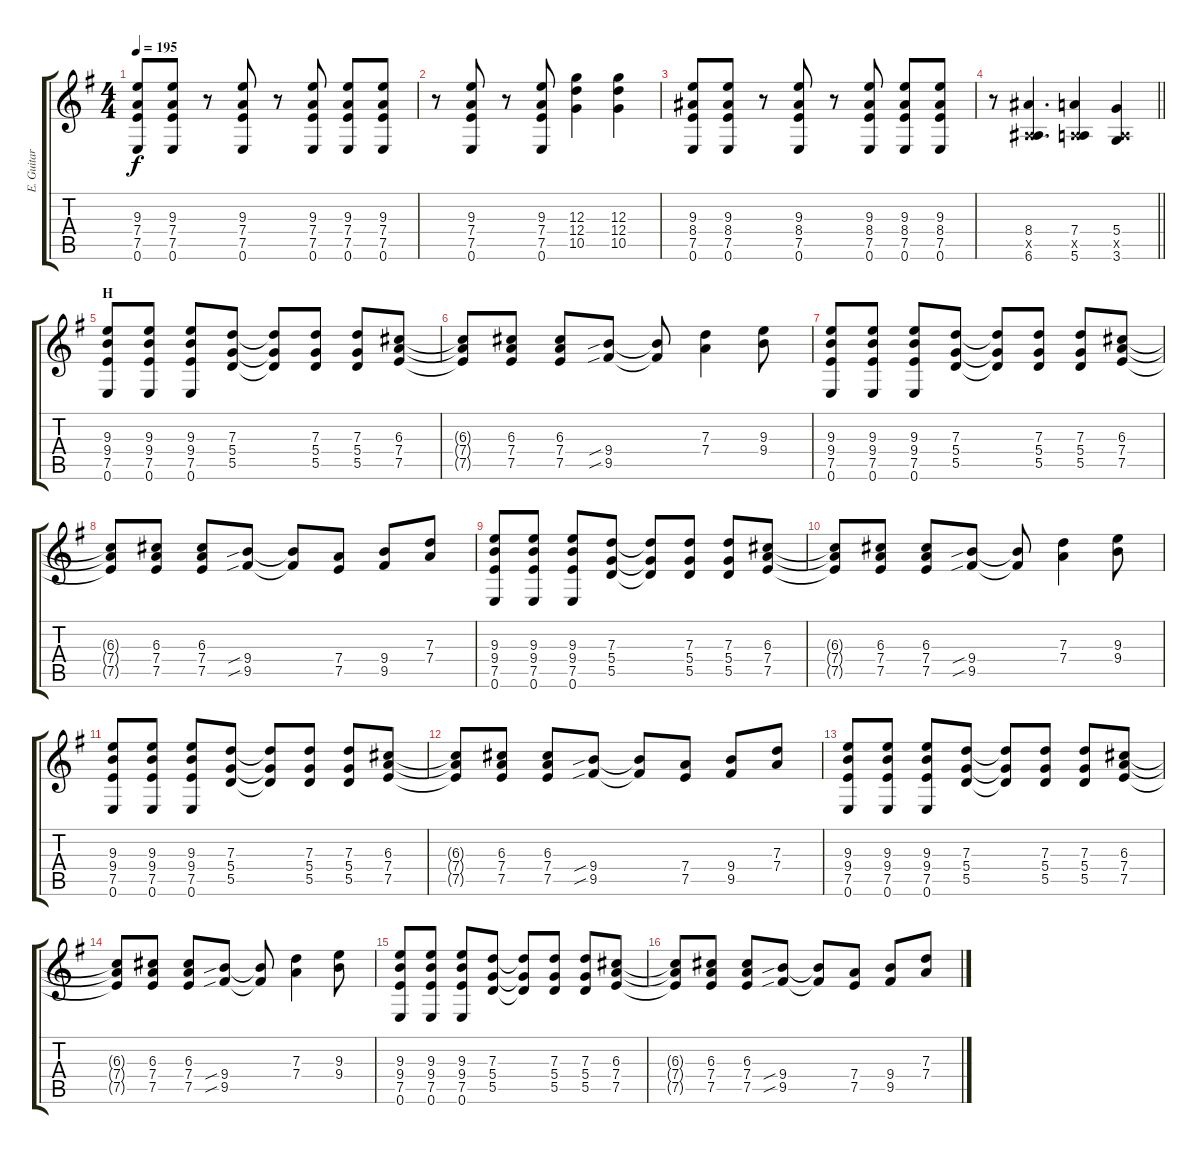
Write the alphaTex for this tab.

\track ("E. Guitar I" "E. Guitar ") {instrument overdrivenguitar}
\staff {score tabs}
\tuning (E4 B3 G3 D3 A2 E2) {hide}
\ts (4 4)
\tempo 195
\clef g2
\ks g
(9.3 7.4 7.5 0.6).8{dy f} (9.3 7.4 7.5 0.6).8 r.8 (9.3 7.4 7.5 0.6).8 r.8 (9.3 7.4 7.5 0.6).8 (9.3 7.4 7.5 0.6).8 (9.3 7.4 7.5 0.6).8 |
r.8 (9.3 7.4 7.5 0.6).8 r.8 (9.3 7.4 7.5 0.6).8 (12.3 12.4 10.5).4 (12.3 12.4 10.5).4 |
(9.3 8.4 7.5 0.6).8 (9.3 8.4 7.5 0.6).8 r.8 (9.3 8.4 7.5 0.6).8 r.8 (9.3 8.4 7.5 0.6).8 (9.3 8.4 7.5 0.6).8 (9.3 8.4 7.5 0.6).8 |
\barLineRight lightlight
r.8 (8.4 0.5{x} 6.6).4{d} (7.4 0.5{x} 5.6).4 (5.4 0.5{x} 3.6).4 |
\section ("" "H")
(9.3 9.4 7.5 0.6).8 (9.3 9.4 7.5 0.6).8 (9.3 9.4 7.5 0.6).8 (7.3 5.4 5.5).8 (7.3{t} 5.4{t} 5.5{t}).8 (7.3 5.4 5.5).8 (7.3 5.4 5.5).8 (6.3 7.4 7.5).8 |
(6.3{t} 7.4{t} 7.5{t}).8 (6.3 7.4 7.5).8 (6.3 7.4 7.5).8 (9.4{sib} 9.5{sib}).8 (9.4{t} 9.5{t}).8 (7.3 7.4).4 (9.3 9.4).8 |
(9.3 9.4 7.5 0.6).8 (9.3 9.4 7.5 0.6).8 (9.3 9.4 7.5 0.6).8 (7.3 5.4 5.5).8 (7.3{t} 5.4{t} 5.5{t}).8 (7.3 5.4 5.5).8 (7.3 5.4 5.5).8 (6.3 7.4 7.5).8 |
(6.3{t} 7.4{t} 7.5{t}).8 (6.3 7.4 7.5).8 (6.3 7.4 7.5).8 (9.4{sib} 9.5{sib}).8 (9.4{t} 9.5{t}).8 (7.4 7.5).8 (9.4 9.5).8 (7.3 7.4).8 |
(9.3 9.4 7.5 0.6).8 (9.3 9.4 7.5 0.6).8 (9.3 9.4 7.5 0.6).8 (7.3 5.4 5.5).8 (7.3{t} 5.4{t} 5.5{t}).8 (7.3 5.4 5.5).8 (7.3 5.4 5.5).8 (6.3 7.4 7.5).8 |
(6.3{t} 7.4{t} 7.5{t}).8 (6.3 7.4 7.5).8 (6.3 7.4 7.5).8 (9.4{sib} 9.5{sib}).8 (9.4{t} 9.5{t}).8 (7.3 7.4).4 (9.3 9.4).8 |
(9.3 9.4 7.5 0.6).8 (9.3 9.4 7.5 0.6).8 (9.3 9.4 7.5 0.6).8 (7.3 5.4 5.5).8 (7.3{t} 5.4{t} 5.5{t}).8 (7.3 5.4 5.5).8 (7.3 5.4 5.5).8 (6.3 7.4 7.5).8 |
(6.3{t} 7.4{t} 7.5{t}).8 (6.3 7.4 7.5).8 (6.3 7.4 7.5).8 (9.4{sib} 9.5{sib}).8 (9.4{t} 9.5{t}).8 (7.4 7.5).8 (9.4 9.5).8 (7.3 7.4).8 |
(9.3 9.4 7.5 0.6).8 (9.3 9.4 7.5 0.6).8 (9.3 9.4 7.5 0.6).8 (7.3 5.4 5.5).8 (7.3{t} 5.4{t} 5.5{t}).8 (7.3 5.4 5.5).8 (7.3 5.4 5.5).8 (6.3 7.4 7.5).8 |
(6.3{t} 7.4{t} 7.5{t}).8 (6.3 7.4 7.5).8 (6.3 7.4 7.5).8 (9.4{sib} 9.5{sib}).8 (9.4{t} 9.5{t}).8 (7.3 7.4).4 (9.3 9.4).8 |
(9.3 9.4 7.5 0.6).8 (9.3 9.4 7.5 0.6).8 (9.3 9.4 7.5 0.6).8 (7.3 5.4 5.5).8 (7.3{t} 5.4{t} 5.5{t}).8 (7.3 5.4 5.5).8 (7.3 5.4 5.5).8 (6.3 7.4 7.5).8 |
(6.3{t} 7.4{t} 7.5{t}).8 (6.3 7.4 7.5).8 (6.3 7.4 7.5).8 (9.4{sib} 9.5{sib}).8 (9.4{t} 9.5{t}).8 (7.4 7.5).8 (9.4 9.5).8 (7.3 7.4).8
